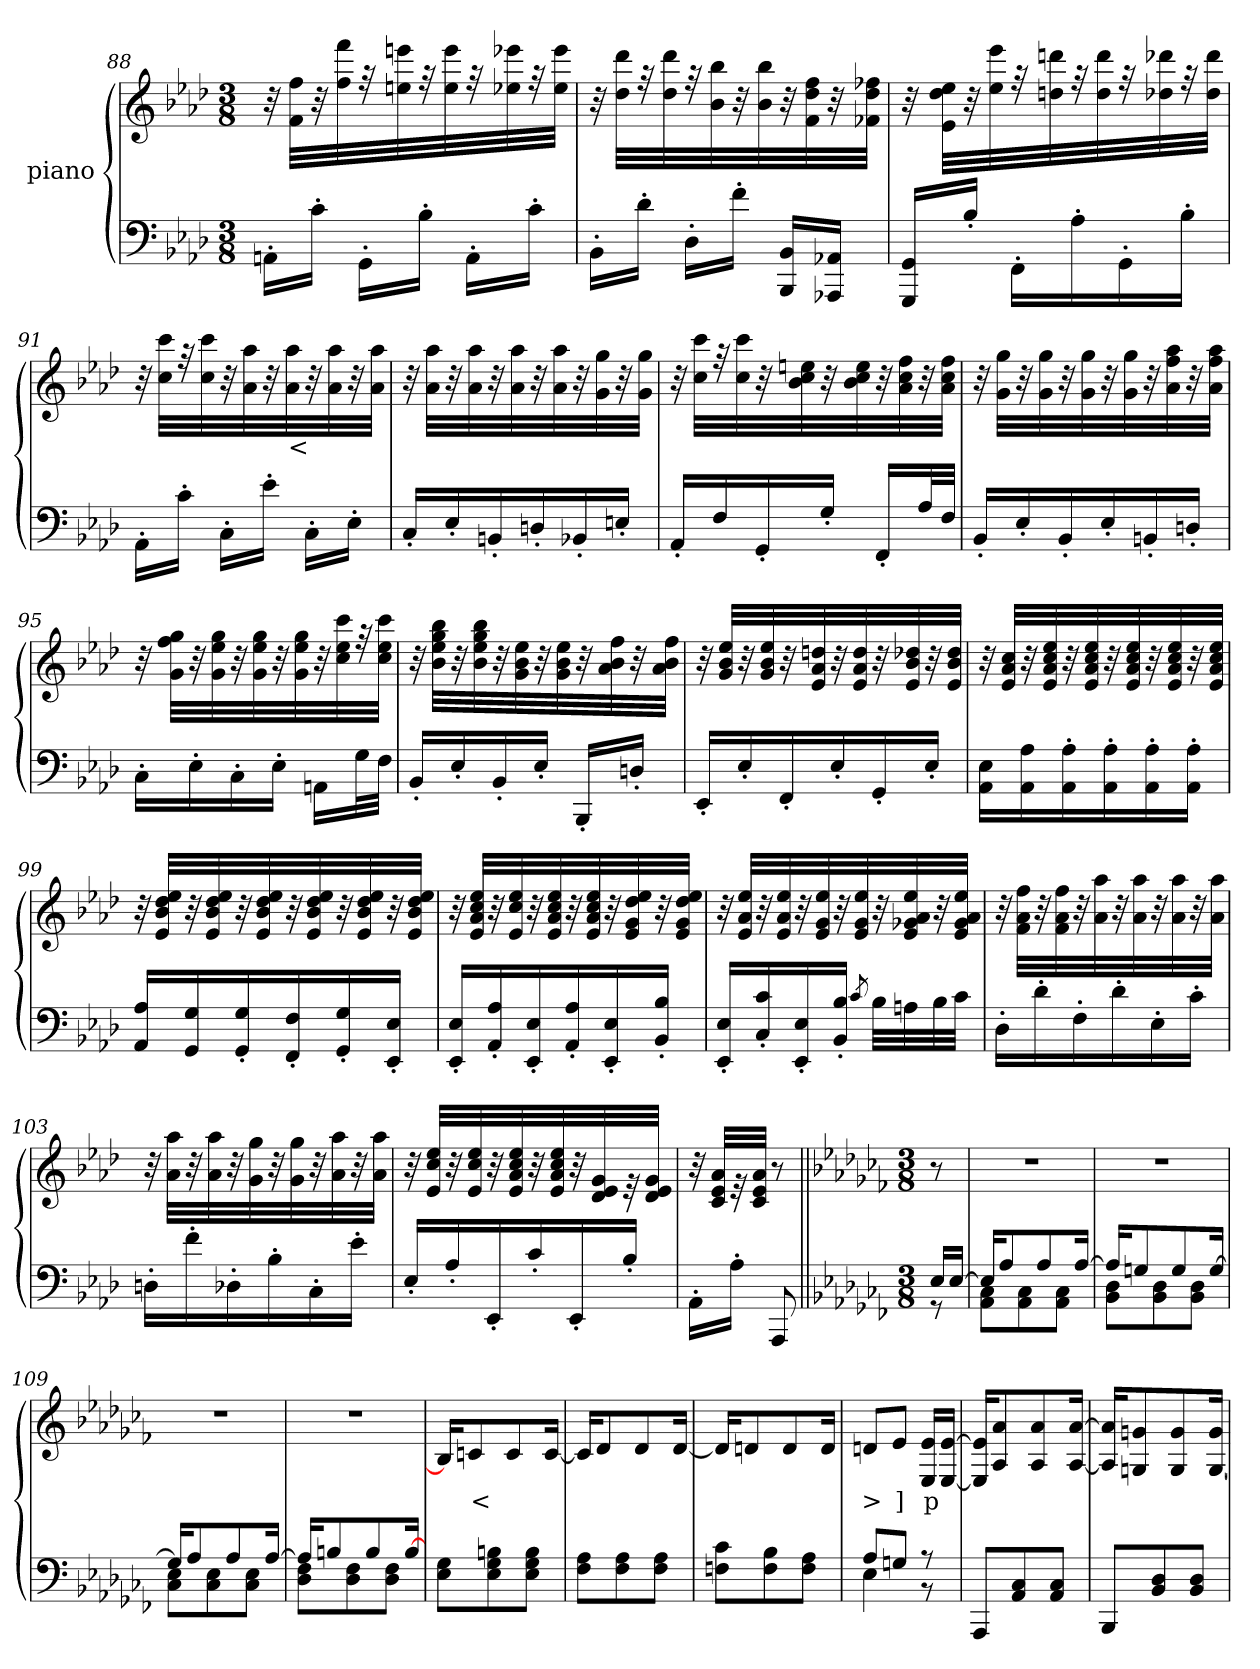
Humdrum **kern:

**kern	**kern	**text
*part2	*part1	*part1
*staff2	*staff1	*staff1
*	*I"piano	*
*clefF4	*clefG2	*
*k[b-e-a-d-]	*k[b-e-a-d-]	*
*M3/8	*M3/8	*
=88	=88	=88
16AAn'>LL	32r	.
.	32f 32ffLLL	.
16c'>JJ	32r	.
.	32ff 32fff	.
16GG'>LL	32r	.
.	32een 32eeen	.
16B-'>JJ	32r	.
.	32ee 32eee	.
16AA'>LL	32r	.
.	32ee-X 32eee-X	.
16c'>JJ	32r	.
.	32ee- 32eee-JJJ	.
=89	=89	=89
16BB-'>LL	32r	.
.	32dd- 32ddd-LLL	.
16d-'>JJ	32r	.
.	32dd- 32ddd-	.
16D-'>LL	32r	.
.	32b- 32bb-	.
16f'>JJ	32r	.
.	32b- 32bb-	.
16BBB- 16BB-LL	32r	rfz
.	32f 32dd- 32ff	.
16AAA-X 16AA-XJJ	32r	.
.	32f-X 32dd- 32ff-XJJJ	.
=90	=90	=90
16GGG 16GGLL	32r	p
.	32e- 32dd- 32ee-LLL	.
16B-'>JJ	32r	.
.	32ee- 32eee-	.
16FF'>LL	32r	.
.	32ddn 32dddn	.
16A-'>	32r	.
.	32dd 32ddd	.
16GG'>	32r	.
.	32dd-X 32ddd-X	.
16B-'>JJ	32r	.
.	32dd- 32ddd-JJJ	.
=91	=91	=91
16AA-'>LL	32r	.
.	32cc 32cccLLL	.
16c'>JJ	32r	.
.	32cc 32ccc	.
16C'>LL	32r	.
.	32a- 32aa-	.
16e-'>JJ	32r	.
.	32a- 32aa-	<
16C'>LL	32r	.
.	32a- 32aa-	.
16E-'>JJ	32r	.
.	32a- 32aa-JJJ	.
=92	=92	=92
16C'>LL	32r	.
.	32a- 32aa-LLL	.
16E-'>	32r	.
.	32a- 32aa-	.
16BBn'>	32r	.
.	32a- 32aa-	.
16Dn'>	32r	.
.	32a- 32aa-	.
16BB-X'>	32r	.
.	32g 32gg	.
16En'>JJ	32r	.
.	32g 32ggJJJ	.
=93	=93	=93
16AA-'>LL	32r	.
.	32cc 32cccLLL	.
16F	32r	.
.	32cc 32ccc	.
16GG'>	32r	.
.	32b- 32cc 32een	.
16G'>JJ	32r	.
.	32b- 32cc 32ee	.
16FF'>LL	32r	.
.	32a- 32cc 32ff	.
32A-L	32r	.
32FJJJ	32a- 32cc 32ffJJJ	.
=94	=94	=94
16BB-'>LL	32r	.
.	32g 32ggLLL	.
16E-'>	32r	.
.	32g 32gg	.
16BB-'>	32r	.
.	32g 32gg	.
16E-'>	32r	.
.	32g 32gg	.
16BBn'>	32r	.
.	32a- 32ff 32aa-	.
16Dn'>JJ	32r	.
.	32a- 32ff 32aa-JJJ	.
=95	=95	=95
16C'>LL	32r	.
.	32g 32ff 32ggLLL	.
16E-'>	32r	.
.	32g 32ee- 32gg	.
16C'>	32r	.
.	32g 32ee- 32gg	.
16E-'>JJ	32r	.
.	32g 32ee- 32gg	.
16AAnLL	32r	rfz
.	32cc 32ee- 32ccc	.
32GL	32r	.
32FJJJ	32cc 32ee- 32cccJJJ	.
=96	=96	=96
16BB-'>LL	32r	.
.	32b- 32ee- 32gg 32bb-LLL	.
16E-'>	32r	.
.	32b- 32ee- 32gg 32bb-	.
16BB-'>	32r	.
.	32g 32b- 32ee-	.
16E-'>JJ	32r	.
.	32g 32b- 32ee-	.
16BBB-'>LL	32r	.
.	32a- 32b- 32ff	.
16Dn'>JJ	32r	.
.	32a- 32b- 32ffJJJ	.
=97	=97	=97
16EE-'>LL	32r	.
.	32g 32b- 32ee-LLL	.
16E-'>	32r	.
.	32g 32b- 32ee-	.
16FF'>	32r	.
.	32e- 32a- 32ddn	.
16E-'>	32r	.
.	32e- 32a- 32dd	.
16GG'>	32r	.
.	32e- 32b- 32dd-X	.
16E-'>JJ	32r	.
.	32e- 32b- 32dd-JJJ	.
=98	=98	=98
16AA- 16E-LL	32r	.
.	32e- 32a- 32ccLLL	.
16AA- 16A-	32r	.
.	32e- 32a- 32cc 32ee-	.
16AA-'> 16A-'>	32r	.
.	32e- 32a- 32cc 32ee-	.
16AA-'> 16A-'>	32r	.
.	32e- 32a- 32cc 32ee-	.
16AA-'> 16A-'>	32r	.
.	32e- 32a- 32cc 32ee-	.
16AA-'> 16A-'>JJ	32r	.
.	32e- 32a- 32cc 32ee-JJJ	.
=99	=99	=99
16AA- 16A-LL	32r	.
.	32e- 32b- 32dd- 32ee-LLL	.
16GG 16G	32r	.
.	32e- 32b- 32dd- 32ee-	.
16GG'> 16G'>	32r	.
.	32e- 32b- 32dd- 32ee-	.
16FF'> 16F'>	32r	.
.	32e- 32b- 32dd- 32ee-	.
16GG'> 16G'>	32r	.
.	32e- 32b- 32dd- 32ee-	.
16EE-'> 16E-'>JJ	32r	.
.	32e- 32b- 32dd- 32ee-JJJ	.
=100	=100	=100
16EE-'> 16E-'>LL	32r	.
.	32e- 32a- 32cc 32ee-LLL	.
16AA-'> 16A-'>	32r	.
.	32e- 32cc 32ee-	.
16EE-'> 16E-'>	32r	.
.	32e- 32a- 32cc 32ee-	.
16AA-'> 16A-'>	32r	.
.	32e- 32a- 32cc 32ee-	.
16EE-'> 16E-'>	32r	.
.	32e- 32g 32dd- 32ee-	.
16BB-'> 16B-'>JJ	32r	.
.	32e- 32g 32dd- 32ee-JJJ	.
=101	=101	=101
16EE-'> 16E-'>LL	32r	.
.	32e- 32a- 32ee-LLL	.
16C'> 16c'>	32r	.
.	32e- 32a- 32ee-	.
16EE-'> 16E-'>	32r	.
.	32e- 32g 32ee-	.
16BB-'> 16B-'>JJ	32r	.
.	32e- 32g 32ee-	.
8qc	.	.
32B-LLL	32r	.
32An	32e- 32g-X 32a- 32ee-	.
32B-	32r	.
32cJJJ	32e- 32g- 32a- 32ee-JJJ	.
=102	=102	=102
16D-'>LL	32r	.
.	32f 32a- 32ffLLL	.
16d-'>	32r	.
.	32f 32a- 32ff	.
16F'>	32r	.
.	32a- 32aa-	.
16d-'>	32r	.
.	32a- 32aa-	.
16E-'>	32r	.
.	32a- 32aa-	.
16c'>JJ	32r	.
.	32a- 32aa-JJJ	.
=103	=103	=103
16Dn'>LL	32r	.
.	32a- 32aa-LLL	.
16f'>	32r	.
.	32a- 32aa-	.
16D-X'>	32r	.
.	32g 32gg	.
16B-'>	32r	.
.	32g 32gg	.
16C'>	32r	.
.	32a- 32aa-	.
16e-'>JJ	32r	.
.	32a- 32aa-JJJ	.
=104	=104	=104
16E-'>LL	32r	.
.	32e- 32cc 32ee-LLL	.
16A-'>	32r	.
.	32e- 32cc 32ee-	.
16EE-'>	32r	.
.	32e- 32a- 32cc 32ee-	.
16c'>	32r	.
.	32e- 32a- 32cc 32ee-	.
16EE-'>	32r	.
.	32d- 32e- 32g	.
16B-'>JJ	32r	.
.	32d- 32e- 32gJJJ	.
=105	=105	=105
16AA-'>LL	32r	.
.	32c 32e- 32a-LLL	.
16A-'>JJ	32r	.
.	32c 32e- 32a-JJJ	.
8AAA-	8r	.
=106||	=106||	=106||
*k[b-e-a-d-g-c-f-]	*k[b-e-a-d-g-c-f-]	*
*M3/8	*M3/8	*
*^	*	*
16E-LL	8r	8r	p
[16E-JJ	.	.	.
=107	=107	=107	=107
16E-KL]	8AA- 8C-L	4.r	.
8A-	.	.	.
.	8AA- 8C-	.	.
8A-	.	.	.
.	8AA- 8C-J	.	.
[16A-Jk	.	.	.
=108	=108	=108	=108
16A-KL]	8BB- 8D-L	4.r	.
8Gn	.	.	.
.	8BB- 8D-	.	.
8G	.	.	.
.	8BB- 8D-J	.	.
[16GJk	.	.	.
=109	=109	=109	=109
16GnKL]	8C- 8E-L	4.r	.
8A-	.	.	.
.	8C- 8E-	.	.
8A-	.	.	.
.	8C- 8E-J	.	.
[16A-Jk	.	.	.
=110	=110	=110	=110
16A-KL]	8D- 8F-L	4.r	.
8Bn	.	.	.
.	8D- 8F-	.	.
8B	.	.	.
.	8D- 8F-J	.	.
[16BJk	.	.	.
*v	*v	*	*
=111	=111	=111
8E- 8G-L	16BnKL]	.
.	8cn	<
8E- 8G- 8Bn	.	.
.	8c	.
8E- 8G- 8BJ	.	.
.	[16cJk	.
=112	=112	=112
8F- 8A-L	16cnKL]	.
.	8d-	.
8F- 8A-	.	.
.	8d-	.
8F- 8A-J	.	.
.	[16d-Jk	.
=113	=113	=113
8Fn 8c-L	16d-KL]	.
.	8dn	.
8F 8B-	.	.
.	8d	.
8F 8A-J	.	.
.	16dJk	.
=114	=114	=114
*^	*	*
8A-L	4E-	8dnL	>
8GnJ	.	8e-J	]
8r	8r	16E- 16e-LL	p
.	.	[16E- [16e-JJ	.
*v	*v	*	*
=115	=115	=115
8AAA-L	16E-] 16e-]KL	.
.	8A- 8a-	.
8AA- 8C-	.	.
.	8A- 8a-	.
8AA- 8C-J	.	.
.	[16A- [16a-Jk	.
=116	=116	=116
8BBB-L	16A-] 16a-]KL	.
.	8Gn 8gn	.
8BB- 8D-	.	.
.	8G 8g	.
8BB- 8D-J	.	.
.	[16G 16gJk	.
=	=	=
*-	*-	*-
